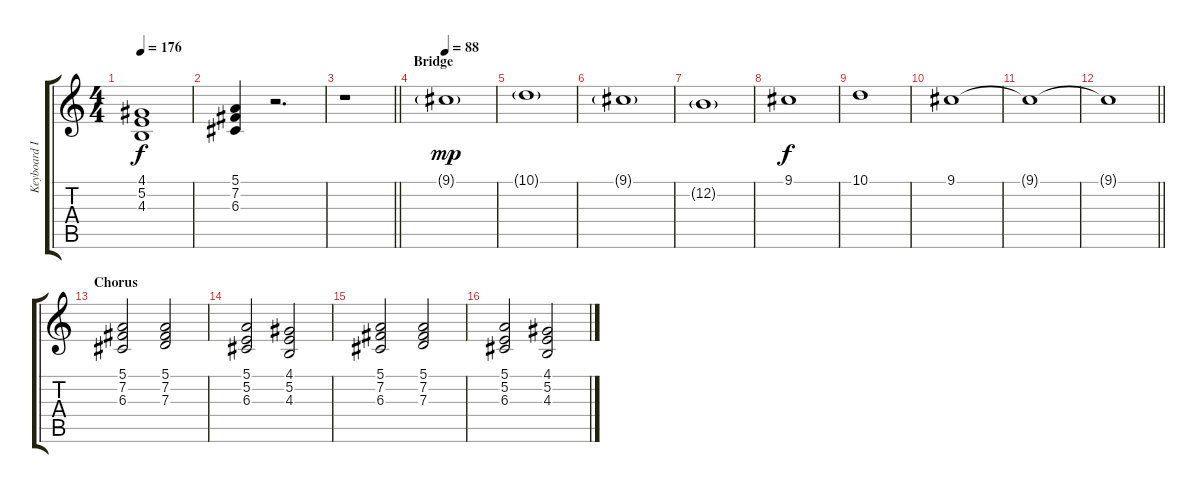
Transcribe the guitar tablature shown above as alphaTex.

\track ("Keyboard I" "Keyboard I") {instrument synthstrings1}
\staff {score tabs}
\tuning (E4 B3 G3 D3 A2 E2) {hide}
\ts (4 4)
\tempo 176
\clef g2
\ks c
(4.1{t} 5.2{t} 4.3{t}).1{dy f} |
(5.1 7.2 6.3).4 r.2{d} |
\barLineRight lightlight
r.1 |
\section ("" "Bridge")
\tempo 88
9.1{g}.1{dy mp} |
10.1{g}.1 |
9.1{g}.1 |
12.2{g}.1 |
9.1.1{dy f} |
10.1.1 |
9.1.1 |
9.1{t}.1 |
\barLineRight lightlight
9.1{t}.1 |
\section ("" "Chorus")
(5.1 7.2 6.3).2 (5.1 7.2 7.3).2 |
(5.1 5.2 6.3).2 (4.1 5.2 4.3).2 |
(5.1 7.2 6.3).2 (5.1 7.2 7.3).2 |
(5.1 5.2 6.3).2 (4.1 5.2 4.3).2
